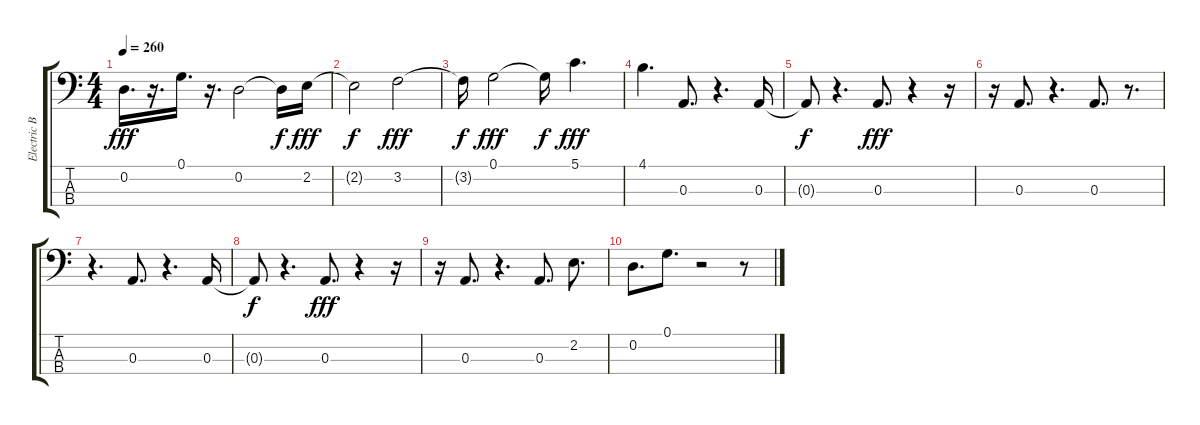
\track ("Electric Bass" "Electric B") {instrument electricbassfinger}
\staff {score tabs}
\tuning (G2 D2 A1 E1) {hide}
\ts (4 4)
\tempo 260
\clef f4
\ks c
0.2.16{d dy fff} r.16{d} 0.1.16{d} r.16{d} 0.2.2 0.2{t}.16{dy f} 2.2.16{dy fff} |
2.2{t}.2{dy f} 3.2.2{dy fff} |
3.2{t}.16{dy f} 0.1.2{dy fff} 0.1{t}.16{dy f} 5.1.4{d dy fff} |
4.1.4{d} 0.3.8{d} r.4{d} 0.3.16 |
0.3{t}.8{dy f} r.4{d} 0.3.8{d dy fff} r.4 r.16 |
r.16 0.3.8{d} r.4{d} 0.3.8{d} r.8{d} |
r.4{d} 0.3.8{d} r.4{d} 0.3.16 |
0.3{t}.8{dy f} r.4{d} 0.3.8{d dy fff} r.4 r.16 |
r.16 0.3.8{d} r.4{d} 0.3.8{d} 2.2.8{d} |
0.2.8{d} 0.1.8{d} r.2 r.8
